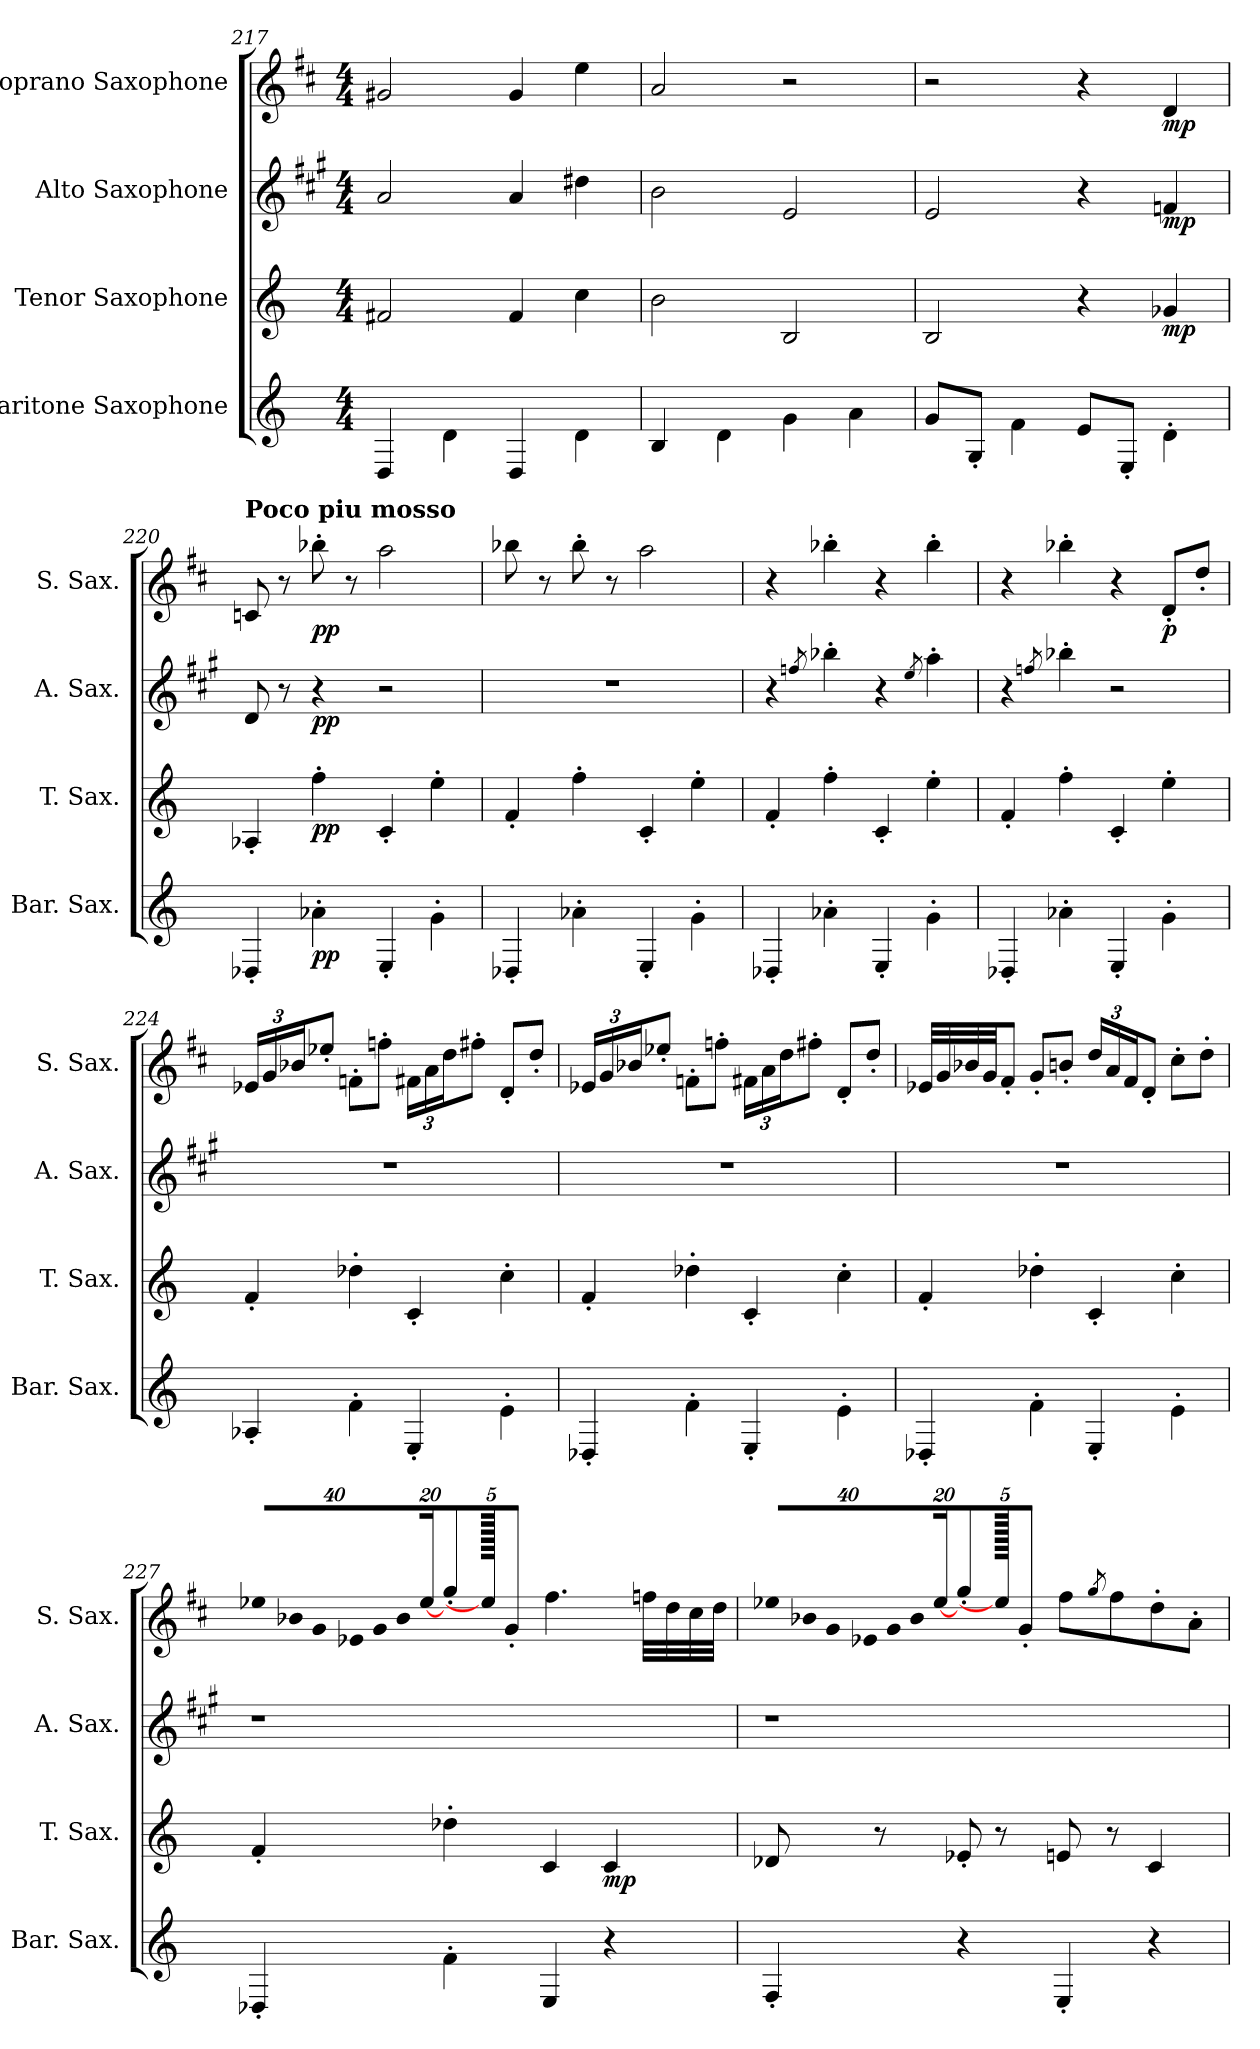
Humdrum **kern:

**kern	**dynam	**kern	**dynam	**kern	**dynam	**kern	**dynam
*part4	*part4	*part3	*part3	*part2	*part2	*part1	*part1
*staff4	*staff4	*staff3	*staff3	*staff2	*staff2	*staff1	*staff1
*I"Baritone Saxophone	*	*I"Tenor Saxophone	*	*I"Alto Saxophone	*	*I"Soprano Saxophone	*
*I'Bar. Sax.	*	*I'T. Sax.	*	*I'A. Sax.	*	*I'S. Sax.	*
*clefG2	*	*clefG2	*	*clefG2	*	*clefG2	*
*ITrd12c21	*	*ITrd8c14	*	*ITrd5c9	*	*ITrd1c2	*
*k[]	*	*k[]	*	*k[]	*	*k[]	*
*M4/4	*	*M4/4	*	*M4/4	*	*M4/4	*
=217	=217	=217	=217	=217	=217	=217	=217
4DD/	.	2F#X/	.	2c/	.	2f#X/	.
4D\	.	.	.	.	.	.	.
4DD/	.	4F#/	.	4c/	.	4f#/	.
4D\	.	4c\	.	4f#X\	.	4dd\	.
=218	=218	=218	=218	=218	=218	=218	=218
4BB/	.	2B\	.	2d\	.	2g/	.
4D\	.	.	.	.	.	.	.
4G\	.	2BB/	.	2G/	.	2r	.
4A\	.	.	.	.	.	.	.
=219	=219	=219	=219	=219	=219	=219	=219
8G/L	.	2BB/	.	2G/	.	2r	.
8GG'/J	.	.	.	.	.	.	.
4F\	.	.	.	.	.	.	.
8E/L	.	4r	.	4r	.	4r	.
8EE'/J	.	.	.	.	.	.	.
!	!	!	!LO:DY:b	!	!LO:DY:b	!	!LO:DY:b
4D'\	.	4G-X/	mp	4A-X/	mp	4c/	mp
=220	=220	=220	=220	=220	=220	=220	=220
!	!	!	!	!	!	!LO:TX:a:B:t=Poco piu mosso	!
4DD-X'/	.	4AA-X'/	.	8F/	.	8B-X/	.
.	.	.	.	8r	.	8r	.
!	!LO:DY:b	!	!LO:DY:b	!	!LO:DY:b	!	!LO:DY:b
4A-X'\	pp	4f'\	pp	4r	pp	8aa-X'\	pp
.	.	.	.	.	.	8r	.
4EE'/	.	4C'/	.	2r	.	2gg\	.
4G'\	.	4e'\	.	.	.	.	.
=221	=221	=221	=221	=221	=221	=221	=221
4DD-X'/	.	4F'/	.	1r	.	8aa-X\	.
.	.	.	.	.	.	8r	.
4A-X'\	.	4f'\	.	.	.	8aa-'\	.
.	.	.	.	.	.	8r	.
4EE'/	.	4C'/	.	.	.	2gg\	.
4G'\	.	4e'\	.	.	.	.	.
=222	=222	=222	=222	=222	=222	=222	=222
4DD-X'/	.	4F'/	.	4r	.	4r	.
.	.	.	.	8qa-X/	.	.	.
4A-X'\	.	4f'\	.	4dd-X'\	.	4aa-X'\	.
4EE'/	.	4C'/	.	4r	.	4r	.
.	.	.	.	8qg/	.	.	.
4G'\	.	4e'\	.	4cc'\	.	4aa-'\	.
!!LO:LB:g=z
=223	=223	=223	=223	=223	=223	=223	=223
4DD-X'/	.	4F'/	.	4r	.	4r	.
.	.	.	.	8qa-X/	.	.	.
4A-X'\	.	4f'\	.	4dd-X'\	.	4aa-X'\	.
4EE'/	.	4C'/	.	2r	.	4r	.
!	!	!	!	!	!	!	!LO:DY:b
4G'\	.	4e'\	.	.	.	8c'/L	p
.	.	.	.	.	.	8cc'/J	.
=224	=224	=224	=224	=224	=224	=224	=224
*	*	*	*	*	*	*Xbrackettup	*
4AA-X'/	.	4F'/	.	1r	.	24d-X/LL	.
.	.	.	.	.	.	24f/	.
.	.	.	.	.	.	24a-X/J	.
.	.	.	.	.	.	8dd-X'/J	.
4F'\	.	4d-X'\	.	.	.	8e-X'\L	.
.	.	.	.	.	.	8ee-X'\J	.
4EE'/	.	4C'/	.	.	.	24en\LL	.
.	.	.	.	.	.	24g\	.
.	.	.	.	.	.	24cc\J	.
.	.	.	.	.	.	8een'\J	.
4E'\	.	4c'\	.	.	.	8c'/L	.
.	.	.	.	.	.	8cc'/J	.
=225	=225	=225	=225	=225	=225	=225	=225
4DD-X'/	.	4F'/	.	1r	.	24d-X/LL	.
.	.	.	.	.	.	24f/	.
.	.	.	.	.	.	24a-X/J	.
.	.	.	.	.	.	8dd-X'/J	.
4F'\	.	4d-X'\	.	.	.	8e-X'\L	.
.	.	.	.	.	.	8ee-X'\J	.
4EE'/	.	4C'/	.	.	.	24en\LL	.
.	.	.	.	.	.	24g\	.
.	.	.	.	.	.	24cc\J	.
.	.	.	.	.	.	8een'\J	.
4E'\	.	4c'\	.	.	.	8c'/L	.
.	.	.	.	.	.	8cc'/J	.
!!LO:PB:g=z
=226	=226	=226	=226	=226	=226	=226	=226
4DD-X'/	.	4F'/	.	1r	.	32d-X/LLL	.
.	.	.	.	.	.	32f/	.
.	.	.	.	.	.	32a-X/	.
.	.	.	.	.	.	32f/JJ	.
.	.	.	.	.	.	8e'/J	.
4F'\	.	4d-X'\	.	.	.	8f'/L	.
.	.	.	.	.	.	8an'/J	.
4EE'/	.	4C'/	.	.	.	24cc/LL	.
.	.	.	.	.	.	24g/	.
.	.	.	.	.	.	24e/J	.
.	.	.	.	.	.	8c'/J	.
4E'\	.	4c'\	.	.	.	8b'\L	.
.	.	.	.	.	.	8cc'\J	.
=227	=227	=227	=227	=227	=227	=227	=227
!	!	!	!	!	!	!LO:N:vis=16	!
4DD-X'/	.	4F'/	.	1r	.	640%23dd-X/LL	.
!	!	!	!	!	!	!LO:N:vis=16	!
.	.	.	.	.	.	640%23a-X/	.
!	!	!	!	!	!	!LO:N:vis=16	!
.	.	.	.	.	.	640%23f/	.
!	!	!	!	!	!	!LO:N:vis=16	!
.	.	.	.	.	.	640%23d-X/	.
!	!	!	!	!	!	!LO:N:vis=16	!
.	.	.	.	.	.	640%23f/	.
!	!	!	!	!	!	!LO:N:vis=16	!
.	.	.	.	.	.	640%23a-/	.
.	.	.	.	.	.	[320%11dd-/JJ	.
4F'\	.	4d-X'\	.	.	.	8ff'\L	.
.	.	.	.	.	.	640dd-/JJ]	.
.	.	.	.	.	.	8f'\J	.
4EE/	.	4C/	.	.	.	.	.
.	.	.	.	.	.	4.ee\	.
!	!	!	!LO:DY:b	!	!	!	!
4r	.	4C/	mp	.	.	.	.
.	.	.	.	.	.	32ee-X\LLL	.
.	.	.	.	.	.	32cc\	.
.	.	.	.	.	.	32b\	.
.	.	.	.	.	.	32cc\JJJ	.
640ryy	.	640ryy	.	640ryy	.	.	.
=228	=228	=228	=228	=228	=228	=228	=228
!	!	!	!	!	!	!LO:N:vis=16	!
4FF'/	.	8D-X/	.	1r	.	640%23dd-X/LL	.
!	!	!	!	!	!	!LO:N:vis=16	!
.	.	.	.	.	.	640%23a-X/	.
!	!	!	!	!	!	!LO:N:vis=16	!
.	.	.	.	.	.	640%23f/	.
!	!	!	!	!	!	!LO:N:vis=16	!
.	.	.	.	.	.	640%23d-X/	.
.	.	8r	.	.	.	.	.
!	!	!	!	!	!	!LO:N:vis=16	!
.	.	.	.	.	.	640%23f/	.
!	!	!	!	!	!	!LO:N:vis=16	!
.	.	.	.	.	.	640%23a-/	.
.	.	.	.	.	.	[320%11dd-/JJ	.
4r	.	8E-X'/	.	.	.	8ff'\L	.
.	.	8r	.	.	.	640dd-/JJ]	.
.	.	.	.	.	.	8f'\J	.
4EE'/	.	8En/	.	.	.	.	.
.	.	.	.	.	.	8ee\L	.
.	.	8r	.	.	.	.	.
.	.	.	.	.	.	8qff/	.
.	.	.	.	.	.	8ee\	.
4r	.	4C/	.	.	.	.	.
.	.	.	.	.	.	8cc'\	.
.	.	.	.	.	.	8g'\J	.
640ryy	.	640ryy	.	640ryy	.	.	.
=	=	=	=	=	=	=	=
*-	*-	*-	*-	*-	*-	*-	*-
